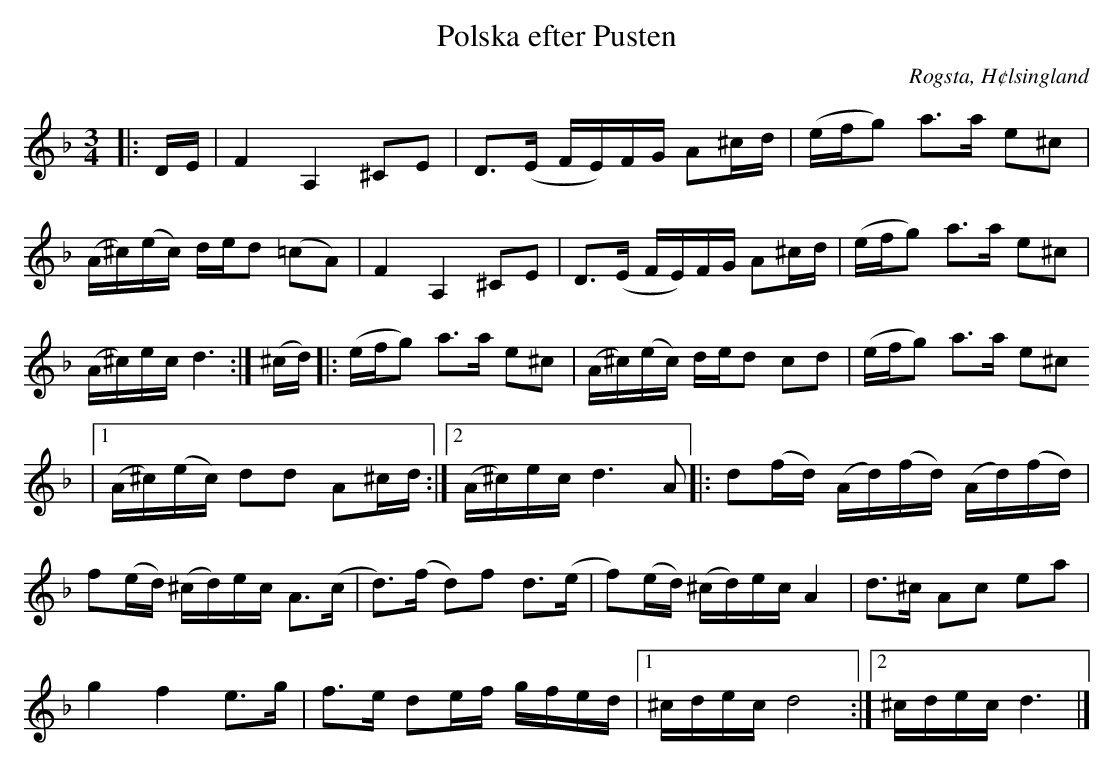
X:1
T:Polska efter Pusten
O:Rogsta, H¢lsingland
M:3/4
L:1/8
K:Dm
|:D/E/ | F2 A,2 ^CE | D>(E F/E/)F/G/ A^c/d/ | (e/f/g) a>a e^c |
(A/^c/)(e/c/) d/e/d (=cA) | F2 A,2 ^CE | D>(E F/E/)F/G/ A^c/d/ | (e/f/g) a>a e^c |
(A/^c/)e/c/ d3 :| (^c/d/) |: (e/f/g) a>a e^c | (A/^c/)(e/c/) d/e/d cd | (e/f/g) a>a e^c
|1 (A/^c/)(/e/c/) dd A^c/d/ :|2 (A/^c/)e/c/ d3 A |: d(f/d/) (A/d/)(f/d/) (A/d/)(f/d/) |
f(e/d/) (^c/d/)e/c/ A>(c | d>)(f d)f d>(e | f)(e/d/) (^c/d/)e/c/ A2 | d>^c Ac ea |
g2 f2 e>g | f>e de/f/ g/f/e/d/ |1 ^c/d/e/c/ d4 :|2 ^c/d/e/c/ d3 |]
